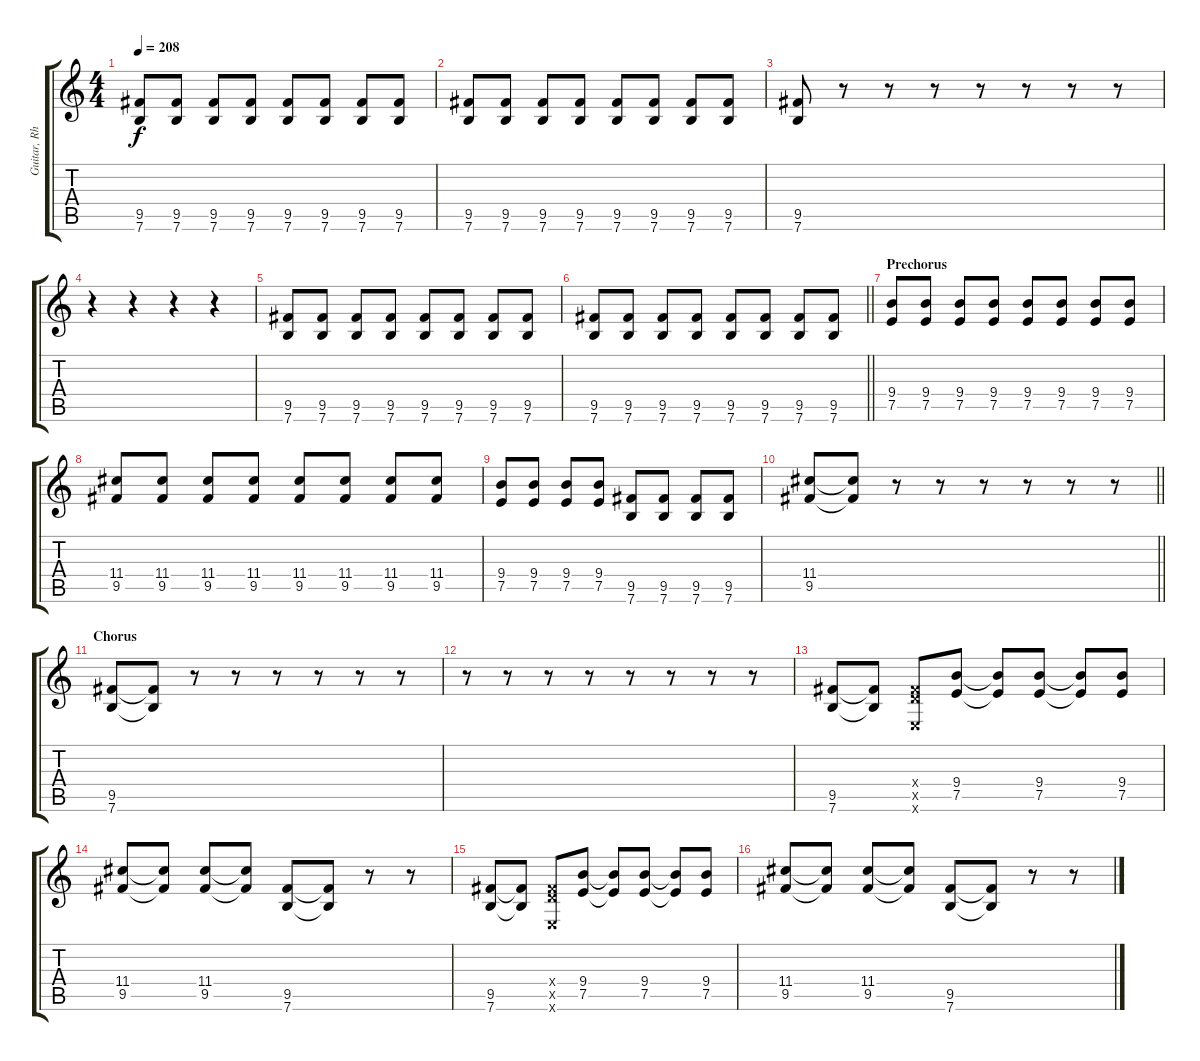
\track ("Guitar, Rhythm" "Guitar, Rh") {instrument overdrivenguitar}
\staff {score tabs}
\tuning (E4 B3 G3 D3 A2 E2) {hide}
\ts (4 4)
\tempo 208
\clef g2
\ks c
(9.5 7.6).8{dy f} (9.5 7.6).8 (9.5 7.6).8 (9.5 7.6).8 (9.5 7.6).8 (9.5 7.6).8 (9.5 7.6).8 (9.5 7.6).8 |
(9.5 7.6).8 (9.5 7.6).8 (9.5 7.6).8 (9.5 7.6).8 (9.5 7.6).8 (9.5 7.6).8 (9.5 7.6).8 (9.5 7.6).8 |
(9.5 7.6).8 r.8 r.8 r.8 r.8 r.8 r.8 r.8 |
r.4 r.4 r.4 r.4 |
(9.5 7.6).8 (9.5 7.6).8 (9.5 7.6).8 (9.5 7.6).8 (9.5 7.6).8 (9.5 7.6).8 (9.5 7.6).8 (9.5 7.6).8 |
\barLineRight lightlight
(9.5 7.6).8 (9.5 7.6).8 (9.5 7.6).8 (9.5 7.6).8 (9.5 7.6).8 (9.5 7.6).8 (9.5 7.6).8 (9.5 7.6).8 |
\section ("" "Prechorus")
(9.4 7.5).8 (9.4 7.5).8 (9.4 7.5).8 (9.4 7.5).8 (9.4 7.5).8 (9.4 7.5).8 (9.4 7.5).8 (9.4 7.5).8 |
(11.4 9.5).8 (11.4 9.5).8 (11.4 9.5).8 (11.4 9.5).8 (11.4 9.5).8 (11.4 9.5).8 (11.4 9.5).8 (11.4 9.5).8 |
(9.4 7.5).8 (9.4 7.5).8 (9.4 7.5).8 (9.4 7.5).8 (9.5 7.6).8 (9.5 7.6).8 (9.5 7.6).8 (9.5 7.6).8 |
\barLineRight lightlight
(11.4 9.5).8 (11.4{t} 9.5{t}).8 r.8 r.8 r.8 r.8 r.8 r.8 |
\section ("" "Chorus")
(9.5 7.6).8 (9.5{t} 7.6{t}).8 r.8 r.8 r.8 r.8 r.8 r.8 |
r.8 r.8 r.8 r.8 r.8 r.8 r.8 r.8 |
(9.5 7.6).8 (9.5{t} 7.6{t}).8 (0.4{x} 9.5{x} 0.6{x}).8 (9.4 7.5).8 (9.4{t} 7.5{t}).8 (9.4 7.5).8 (9.4{t} 7.5{t}).8 (9.4 7.5).8 |
(11.4 9.5).8 (11.4{t} 9.5{t}).8 (11.4 9.5).8 (11.4{t} 9.5{t}).8 (9.5 7.6).8 (9.5{t} 7.6{t}).8 r.8 r.8 |
(9.5 7.6).8 (9.5{t} 7.6{t}).8 (0.4{x} 9.5{x} 0.6{x}).8 (9.4 7.5).8 (9.4{t} 7.5{t}).8 (9.4 7.5).8 (9.4{t} 7.5{t}).8 (9.4 7.5).8 |
(11.4 9.5).8 (11.4{t} 9.5{t}).8 (11.4 9.5).8 (11.4{t} 9.5{t}).8 (9.5 7.6).8 (9.5{t} 7.6{t}).8 r.8 r.8
